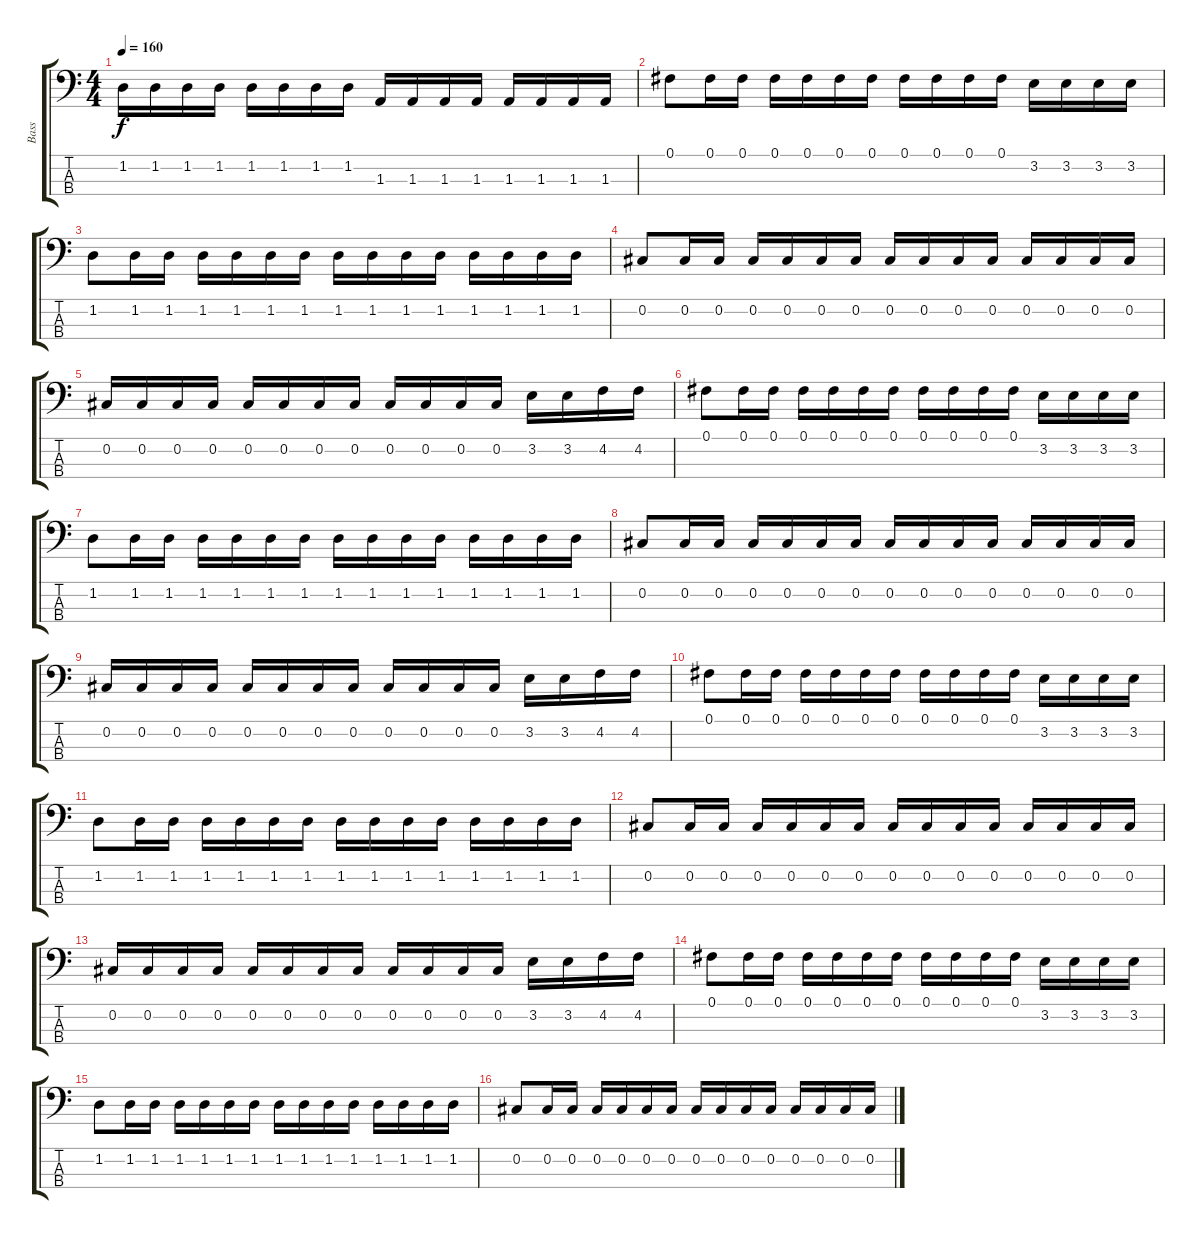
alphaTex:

\track ("Bass" "Bass") {instrument electricbasspick}
\staff {score tabs}
\tuning (Gb2 Db2 Ab1 Eb1) {hide}
\ts (4 4)
\tempo 160
\clef f4
\ks c
1.2.16{dy f} 1.2.16 1.2.16 1.2.16 1.2.16 1.2.16 1.2.16 1.2.16 1.3.16 1.3.16 1.3.16 1.3.16 1.3.16 1.3.16 1.3.16 1.3.16 |
0.1.8 0.1.16 0.1.16 0.1.16 0.1.16 0.1.16 0.1.16 0.1.16 0.1.16 0.1.16 0.1.16 3.2.16 3.2.16 3.2.16 3.2.16 |
1.2.8 1.2.16 1.2.16 1.2.16 1.2.16 1.2.16 1.2.16 1.2.16 1.2.16 1.2.16 1.2.16 1.2.16 1.2.16 1.2.16 1.2.16 |
0.2.8 0.2.16 0.2.16 0.2.16 0.2.16 0.2.16 0.2.16 0.2.16 0.2.16 0.2.16 0.2.16 0.2.16 0.2.16 0.2.16 0.2.16 |
0.2.16 0.2.16 0.2.16 0.2.16 0.2.16 0.2.16 0.2.16 0.2.16 0.2.16 0.2.16 0.2.16 0.2.16 3.2.16 3.2.16 4.2.16 4.2.16 |
0.1.8 0.1.16 0.1.16 0.1.16 0.1.16 0.1.16 0.1.16 0.1.16 0.1.16 0.1.16 0.1.16 3.2.16 3.2.16 3.2.16 3.2.16 |
1.2.8 1.2.16 1.2.16 1.2.16 1.2.16 1.2.16 1.2.16 1.2.16 1.2.16 1.2.16 1.2.16 1.2.16 1.2.16 1.2.16 1.2.16 |
0.2.8 0.2.16 0.2.16 0.2.16 0.2.16 0.2.16 0.2.16 0.2.16 0.2.16 0.2.16 0.2.16 0.2.16 0.2.16 0.2.16 0.2.16 |
0.2.16 0.2.16 0.2.16 0.2.16 0.2.16 0.2.16 0.2.16 0.2.16 0.2.16 0.2.16 0.2.16 0.2.16 3.2.16 3.2.16 4.2.16 4.2.16 |
0.1.8 0.1.16 0.1.16 0.1.16 0.1.16 0.1.16 0.1.16 0.1.16 0.1.16 0.1.16 0.1.16 3.2.16 3.2.16 3.2.16 3.2.16 |
1.2.8 1.2.16 1.2.16 1.2.16 1.2.16 1.2.16 1.2.16 1.2.16 1.2.16 1.2.16 1.2.16 1.2.16 1.2.16 1.2.16 1.2.16 |
0.2.8 0.2.16 0.2.16 0.2.16 0.2.16 0.2.16 0.2.16 0.2.16 0.2.16 0.2.16 0.2.16 0.2.16 0.2.16 0.2.16 0.2.16 |
0.2.16 0.2.16 0.2.16 0.2.16 0.2.16 0.2.16 0.2.16 0.2.16 0.2.16 0.2.16 0.2.16 0.2.16 3.2.16 3.2.16 4.2.16 4.2.16 |
0.1.8 0.1.16 0.1.16 0.1.16 0.1.16 0.1.16 0.1.16 0.1.16 0.1.16 0.1.16 0.1.16 3.2.16 3.2.16 3.2.16 3.2.16 |
1.2.8 1.2.16 1.2.16 1.2.16 1.2.16 1.2.16 1.2.16 1.2.16 1.2.16 1.2.16 1.2.16 1.2.16 1.2.16 1.2.16 1.2.16 |
0.2.8 0.2.16 0.2.16 0.2.16 0.2.16 0.2.16 0.2.16 0.2.16 0.2.16 0.2.16 0.2.16 0.2.16 0.2.16 0.2.16 0.2.16
